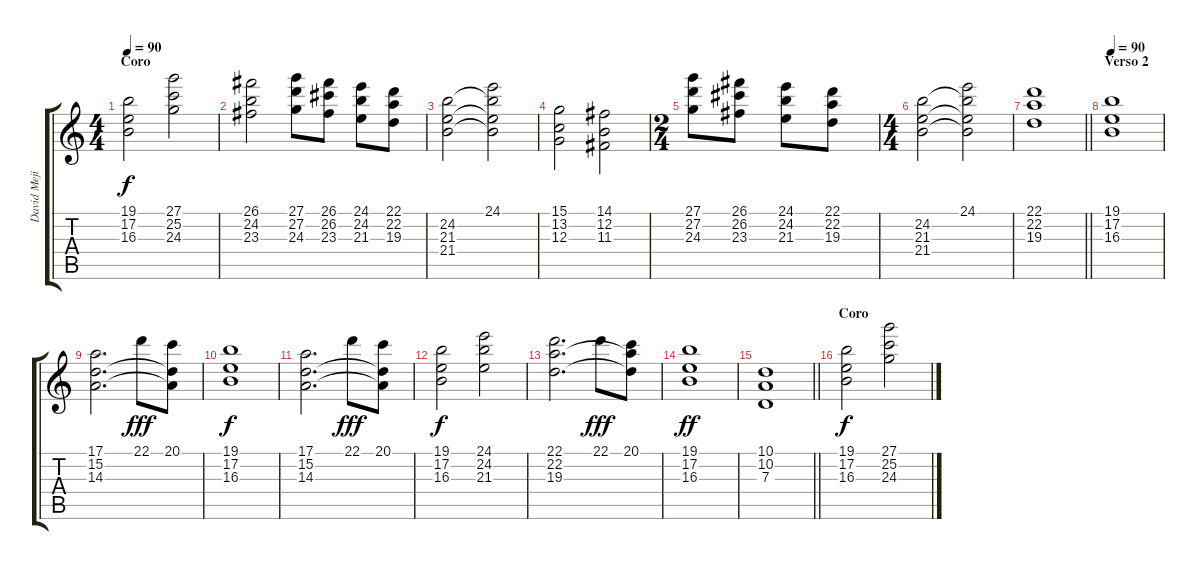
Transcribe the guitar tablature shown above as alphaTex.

\track ("David Mejía" "David Mejí") {instrument stringensemble1}
\staff {score tabs}
\tuning (E4 B3 G3 D3 A2 E2) {hide}
\ts (4 4)
\section ("" "Coro")
\tempo 90
\clef g2
\ks c
(19.1 17.2 16.3).2{dy f} (27.1 25.2 24.3).2 |
(26.1 24.2 23.3).2 (27.1 27.2 24.3).8 (26.1 26.2 23.3).8 (24.1 24.2 21.3).8 (22.1 22.2 19.3).8 |
(24.2 21.3 21.4).2 (24.1 24.2{t} 21.3{t} 21.4{t}).2 |
(15.1 13.2 12.3).2 (14.1 12.2 11.3).2 |
\ts (2 4)
(27.1 27.2 24.3).8 (26.1 26.2 23.3).8 (24.1 24.2 21.3).8 (22.1 22.2 19.3).8 |
\ts (4 4)
(24.2 21.3 21.4).2 (24.1 24.2{t} 21.3{t} 21.4{t}).2{volume 16} |
\barLineRight lightlight
(22.1 22.2 19.3).1 |
\section ("" "Verso 2")
\tempo 90
(19.1 17.2 16.3).1{volume 13} |
(17.1 15.2 14.3).2{d} 22.1.8{dy fff} (20.1 15.2{t} 14.3{t}).8 |
(19.1 17.2 16.3).1{dy f} |
(17.1 15.2 14.3).2{d} 22.1.8{dy fff} (20.1 15.2{t} 14.3{t}).8 |
(19.1 17.2 16.3).2{dy f volume 16} (24.1 24.2 21.3).2 |
(22.1 22.2 19.3).2{d} 22.1.8{dy fff} (20.1 22.2{t} 19.3{t}).8 |
(19.1 17.2 16.3).1{dy ff volume 13} |
\barLineRight lightlight
(10.1 10.2 7.3).1 |
\section ("" "Coro")
(19.1 17.2 16.3).2{dy f} (27.1 25.2 24.3).2
